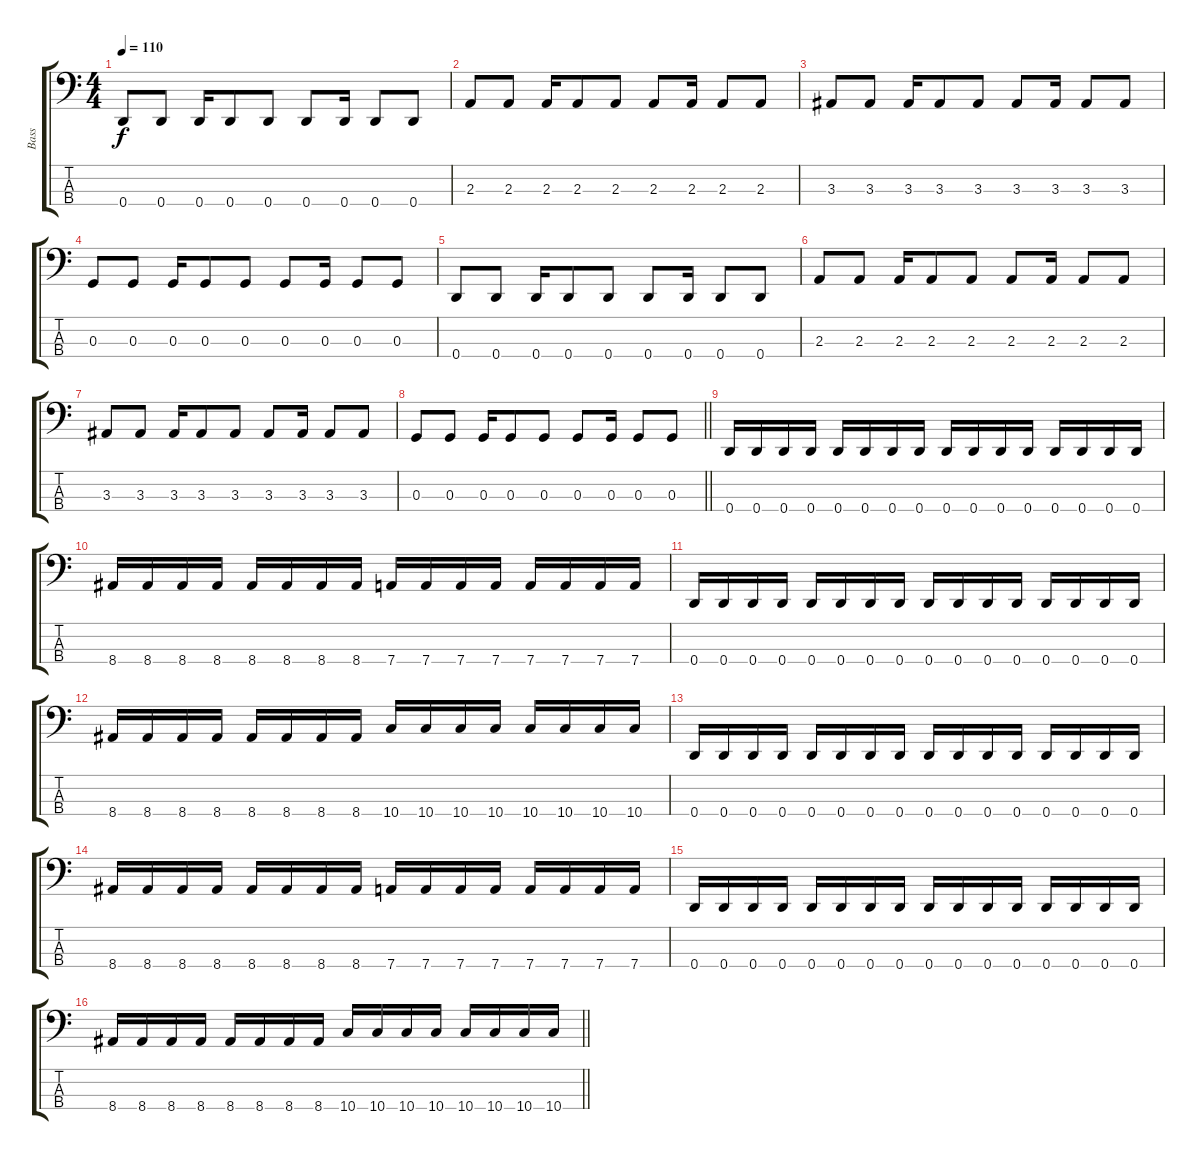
\track ("Bass" "Bass") {instrument electricbassfinger}
\staff {score tabs}
\tuning (F2 C2 G1 D1) {hide}
\ts (4 4)
\section ("" "")
\tempo 110
\clef f4
\ks c
0.4.8{dy f} 0.4.8 0.4.16 0.4.8 0.4.8 0.4.8 0.4.16 0.4.8 0.4.8 |
2.3.8 2.3.8 2.3.16 2.3.8 2.3.8 2.3.8 2.3.16 2.3.8 2.3.8 |
3.3.8 3.3.8 3.3.16 3.3.8 3.3.8 3.3.8 3.3.16 3.3.8 3.3.8 |
0.3.8 0.3.8 0.3.16 0.3.8 0.3.8 0.3.8 0.3.16 0.3.8 0.3.8 |
0.4.8 0.4.8 0.4.16 0.4.8 0.4.8 0.4.8 0.4.16 0.4.8 0.4.8 |
2.3.8 2.3.8 2.3.16 2.3.8 2.3.8 2.3.8 2.3.16 2.3.8 2.3.8 |
3.3.8 3.3.8 3.3.16 3.3.8 3.3.8 3.3.8 3.3.16 3.3.8 3.3.8 |
\barLineRight lightlight
0.3.8 0.3.8 0.3.16 0.3.8 0.3.8 0.3.8 0.3.16 0.3.8 0.3.8 |
\section ("" "")
0.4.16 0.4.16 0.4.16 0.4.16 0.4.16 0.4.16 0.4.16 0.4.16 0.4.16 0.4.16 0.4.16 0.4.16 0.4.16 0.4.16 0.4.16 0.4.16 |
8.4.16 8.4.16 8.4.16 8.4.16 8.4.16 8.4.16 8.4.16 8.4.16 7.4.16 7.4.16 7.4.16 7.4.16 7.4.16 7.4.16 7.4.16 7.4.16 |
0.4.16 0.4.16 0.4.16 0.4.16 0.4.16 0.4.16 0.4.16 0.4.16 0.4.16 0.4.16 0.4.16 0.4.16 0.4.16 0.4.16 0.4.16 0.4.16 |
8.4.16 8.4.16 8.4.16 8.4.16 8.4.16 8.4.16 8.4.16 8.4.16 10.4.16 10.4.16 10.4.16 10.4.16 10.4.16 10.4.16 10.4.16 10.4.16 |
0.4.16 0.4.16 0.4.16 0.4.16 0.4.16 0.4.16 0.4.16 0.4.16 0.4.16 0.4.16 0.4.16 0.4.16 0.4.16 0.4.16 0.4.16 0.4.16 |
8.4.16 8.4.16 8.4.16 8.4.16 8.4.16 8.4.16 8.4.16 8.4.16 7.4.16 7.4.16 7.4.16 7.4.16 7.4.16 7.4.16 7.4.16 7.4.16 |
0.4.16 0.4.16 0.4.16 0.4.16 0.4.16 0.4.16 0.4.16 0.4.16 0.4.16 0.4.16 0.4.16 0.4.16 0.4.16 0.4.16 0.4.16 0.4.16 |
\barLineRight lightlight
8.4.16 8.4.16 8.4.16 8.4.16 8.4.16 8.4.16 8.4.16 8.4.16 10.4.16 10.4.16 10.4.16 10.4.16 10.4.16 10.4.16 10.4.16 10.4.16
